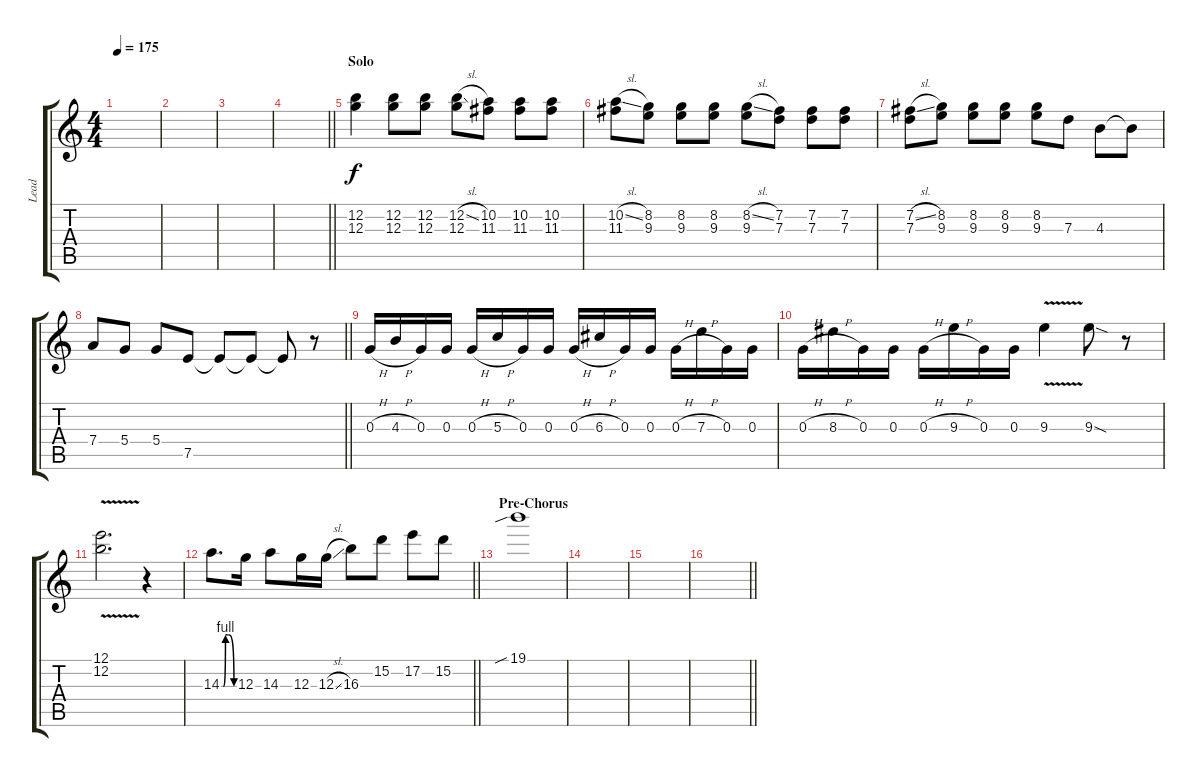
\track ("Lead" "Lead") {instrument overdrivenguitar}
\staff {score tabs}
\tuning (E4 B3 G3 D3 A2 E2) {hide}
\ts (4 4)
\tempo 175
\clef g2
\ks c
|
|
|
\barLineRight lightlight
|
\section ("" "Solo")
(12.2 12.3).4 (12.2 12.3).8 (12.2 12.3).8 (12.2{sl} 12.3).8 (10.2 11.3).8 (10.2 11.3).8 (10.2 11.3).8 |
(10.2{sl} 11.3).8 (8.2 9.3).8 (8.2 9.3).8 (8.2 9.3).8 (8.2{sl} 9.3).8 (7.2 7.3).8 (7.2 7.3).8 (7.2 7.3).8 |
(7.2{sl} 7.3).8 (8.2 9.3).8 (8.2 9.3).8 (8.2 9.3).8 (8.2 9.3).8 7.3.8 4.3.8 4.3{t}.8 |
\barLineRight lightlight
7.4.8 5.4.8 5.4.8 7.5.8 7.5{t}.8 7.5{t}.8 7.5{t}.8 r.8 |
0.3{h}.16 4.3{h}.16 0.3.16 0.3.16 0.3{h}.16 5.3{h}.16 0.3.16 0.3.16 0.3{h}.16 6.3{h}.16 0.3.16 0.3.16 0.3{h}.16 7.3{h}.16 0.3.16 0.3.16 |
0.3{h}.16 8.3{h}.16 0.3.16 0.3.16 0.3{h}.16 9.3{h}.16 0.3.16 0.3.16 9.3{v}.4 9.3{sod}.8 r.8 |
(12.1{v} 12.2).2{d} r.4 |
\barLineRight lightlight
14.3{be (custom 0 0 10 0 20 4 30 4 35 4 60 0)}.8{d} 12.3.16 14.3.8 12.3.16 12.3{sl}.16 16.3.8 15.2.8 17.2.8 15.2.8 |
\section ("" "Pre-Chorus")
19.1{sib}.1 |
|
|
\barLineRight lightlight
